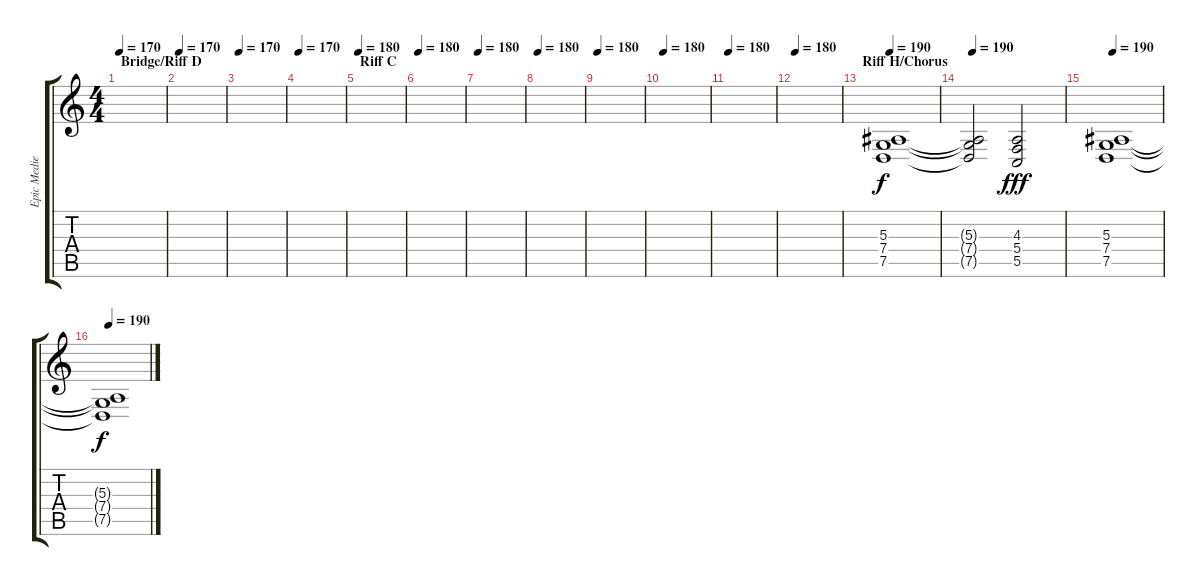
\track ("Epic Medieval Choir" "Epic Medie") {instrument choiraahs}
\staff {score tabs}
\tuning (D4 A3 F3 C3 G2 D2) {hide}
\ts (4 4)
\section ("" "Bridge/Riff D")
\tempo 170
\clef g2
\ks c
|
\tempo 170
|
\tempo 170
|
\tempo 170
|
\section ("" "Riff C")
\tempo 180
|
\tempo 180
|
\tempo 180
|
\tempo 180
|
\tempo 180
|
\tempo 180
|
\tempo 180
|
\tempo 180
|
\section ("" "Riff H/Chorus")
\tempo 190
(5.3 7.4 7.5).1 |
\tempo 190
(5.3{t} 7.4{t} 7.5{t}).2{dy f} (4.3 5.4 5.5).2{dy fff} |
\tempo 190
(5.3 7.4 7.5).1 |
\tempo 190
(5.3{t} 7.4{t} 7.5{t}).1{dy f}
